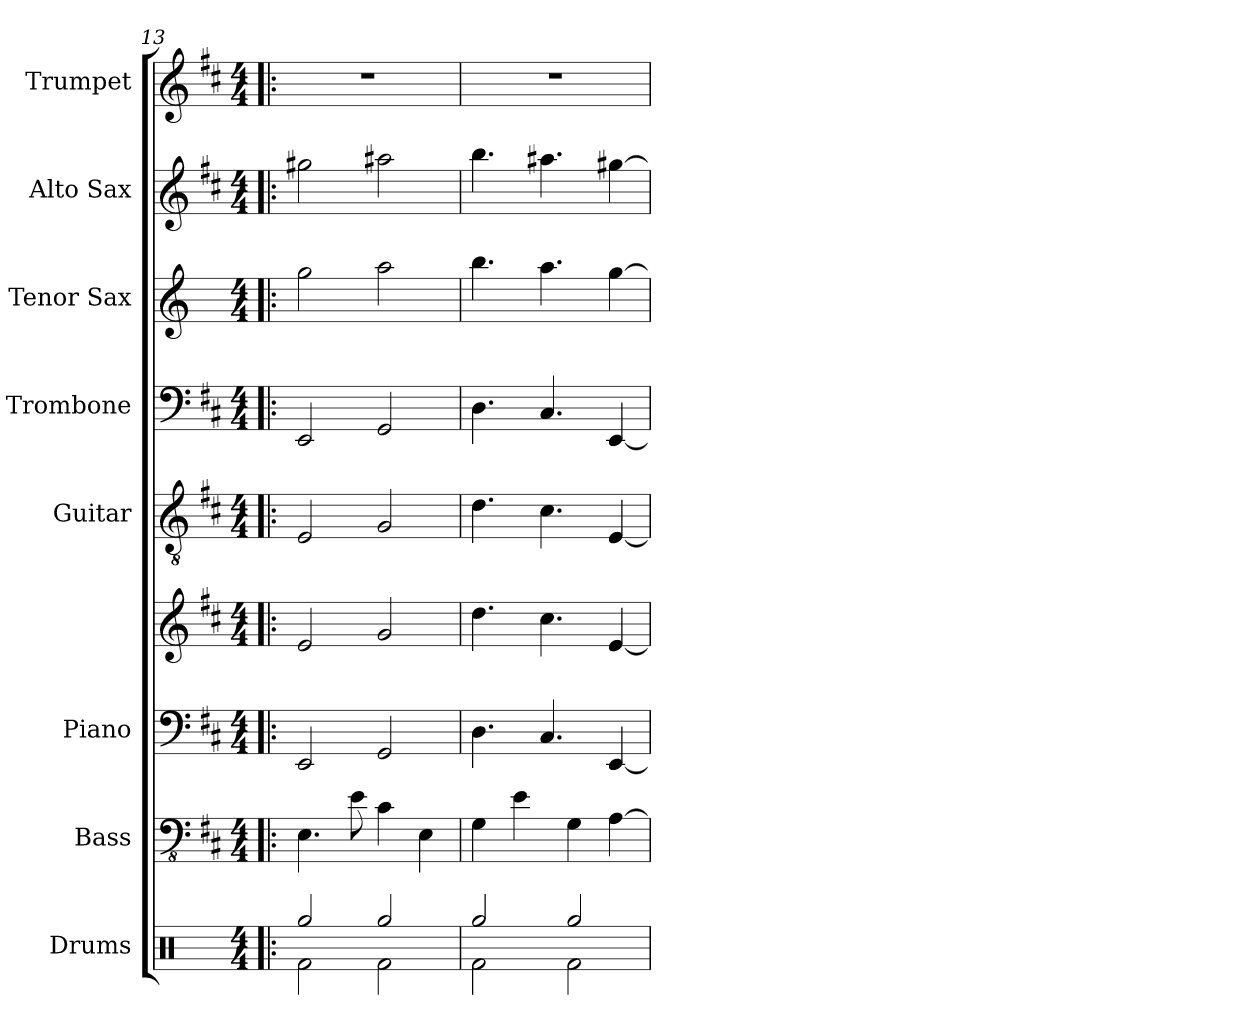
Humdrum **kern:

**kern	**kern	**kern	**kern	**kern	**kern	**kern	**kern	**kern
*part8	*part7	*part6	*part6	*part5	*part4	*part3	*part2	*part1
*staff9	*staff8	*staff7	*staff6	*staff5	*staff4	*staff3	*staff2	*staff1
*I"Drums	*I"Bass	*I"Piano	*	*I"Guitar	*I"Trombone	*I"Tenor Sax	*I"Alto Sax	*I"Trumpet
*I'Drums	*I'Bass	*I'Piano	*	*I'Gtr.	*I'Tbn.	*I'Tenor	*I'Alto	*I'Tpt.
*clefX	*clefFv4	*clefF4	*clefG2	*clefGv2	*clefF4	*clefG2	*clefG2	*clefG2
*	*	*	*	*	*	*ITrd8c14	*ITrd5c9	*ITrd1c2
*k[]	*k[f#c#]	*k[f#c#]	*k[f#c#]	*k[f#c#]	*k[f#c#]	*k[]	*k[b-]	*k[]
*M4/4	*M4/4	*M4/4	*M4/4	*M4/4	*M4/4	*M4/4	*M4/4	*M4/4
=13!|:	=13!|:	=13!|:	=13!|:	=13!|:	=13!|:	=13!|:	=13!|:	=13!|:
*^	*	*	*	*	*	*	*	*
2Rgg/	2Rf\	4.EE\	2EE/	2e/	2E/	2EE/	2g\	2bn\	1r
.	.	8E\	.	.	.	.	.	.	.
2Rgg/	2Rf\	4C#\	2GG/	2g/	2G/	2GG/	2a\	2cc#X\	.
.	.	4EE\	.	.	.	.	.	.	.
!!LO:PB:g=z
=14	=14	=14	=14	=14	=14	=14	=14	=14	=14
2Rgg/	2Rf\	4GG\	4.D\	4.dd\	4.d\	4.D\	4.b\	4.dd\	1r
.	.	4E\	.	.	.	.	.	.	.
.	.	.	4.C#/	4.cc#\	4.c#\	4.C#/	4.a\	4.cc#X\	.
2Rgg/	2Rf\	4GG\	.	.	.	.	.	.	.
.	.	[4AA\	[4EE/	[4e/	[4E/	[4EE/	[4g\	[4bn\	.
*v	*v	*	*	*	*	*	*	*	*
=	=	=	=	=	=	=	=	=
*-	*-	*-	*-	*-	*-	*-	*-	*-
